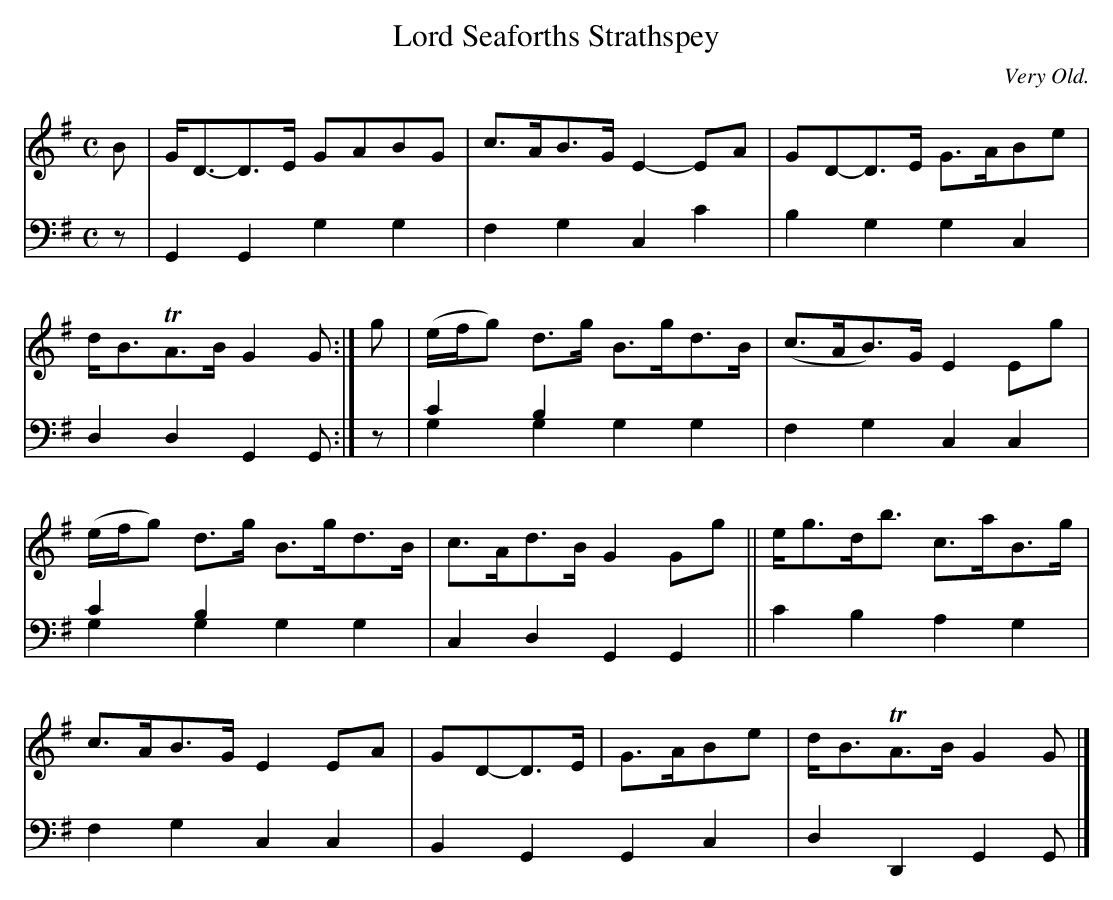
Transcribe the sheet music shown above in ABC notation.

X:1
T: Lord Seaforths Strathspey
O: Very Old.
M: C
L: 1/8
K: G
V: 1 staves=2
B |\
G<D-D>E GABG | c>AB>G E2-EA | GD-D>E G>ABe | d<BTA>B G2G :| g | (e/f/g) d>g B>gd>B | (c>AB)>G E2Eg |
(e/f/g) d>g B>gd>B | c>Ad>B G2Gg || e<gd<b c>aB>g | c>AB>G E2EA | GD-D>E | G>ABe | d<BTA>B G2G |]
V: 2 clef=bass middle=d
z |\
G2G2 g2g2 | f2g2 c2c'2 | b2g2 g2c2 | d2d2 G2G :| z | c'2b2 x4 & g2g2 g2g2 | f2g2 c2c2 |
c'2b2 x4 & g2g2  g2g2 | c2d2 G2G2 || c'2b2 a2g2 | f2g2 c2c2 | B2G2 G2c2 | d2D2 G2G |]
